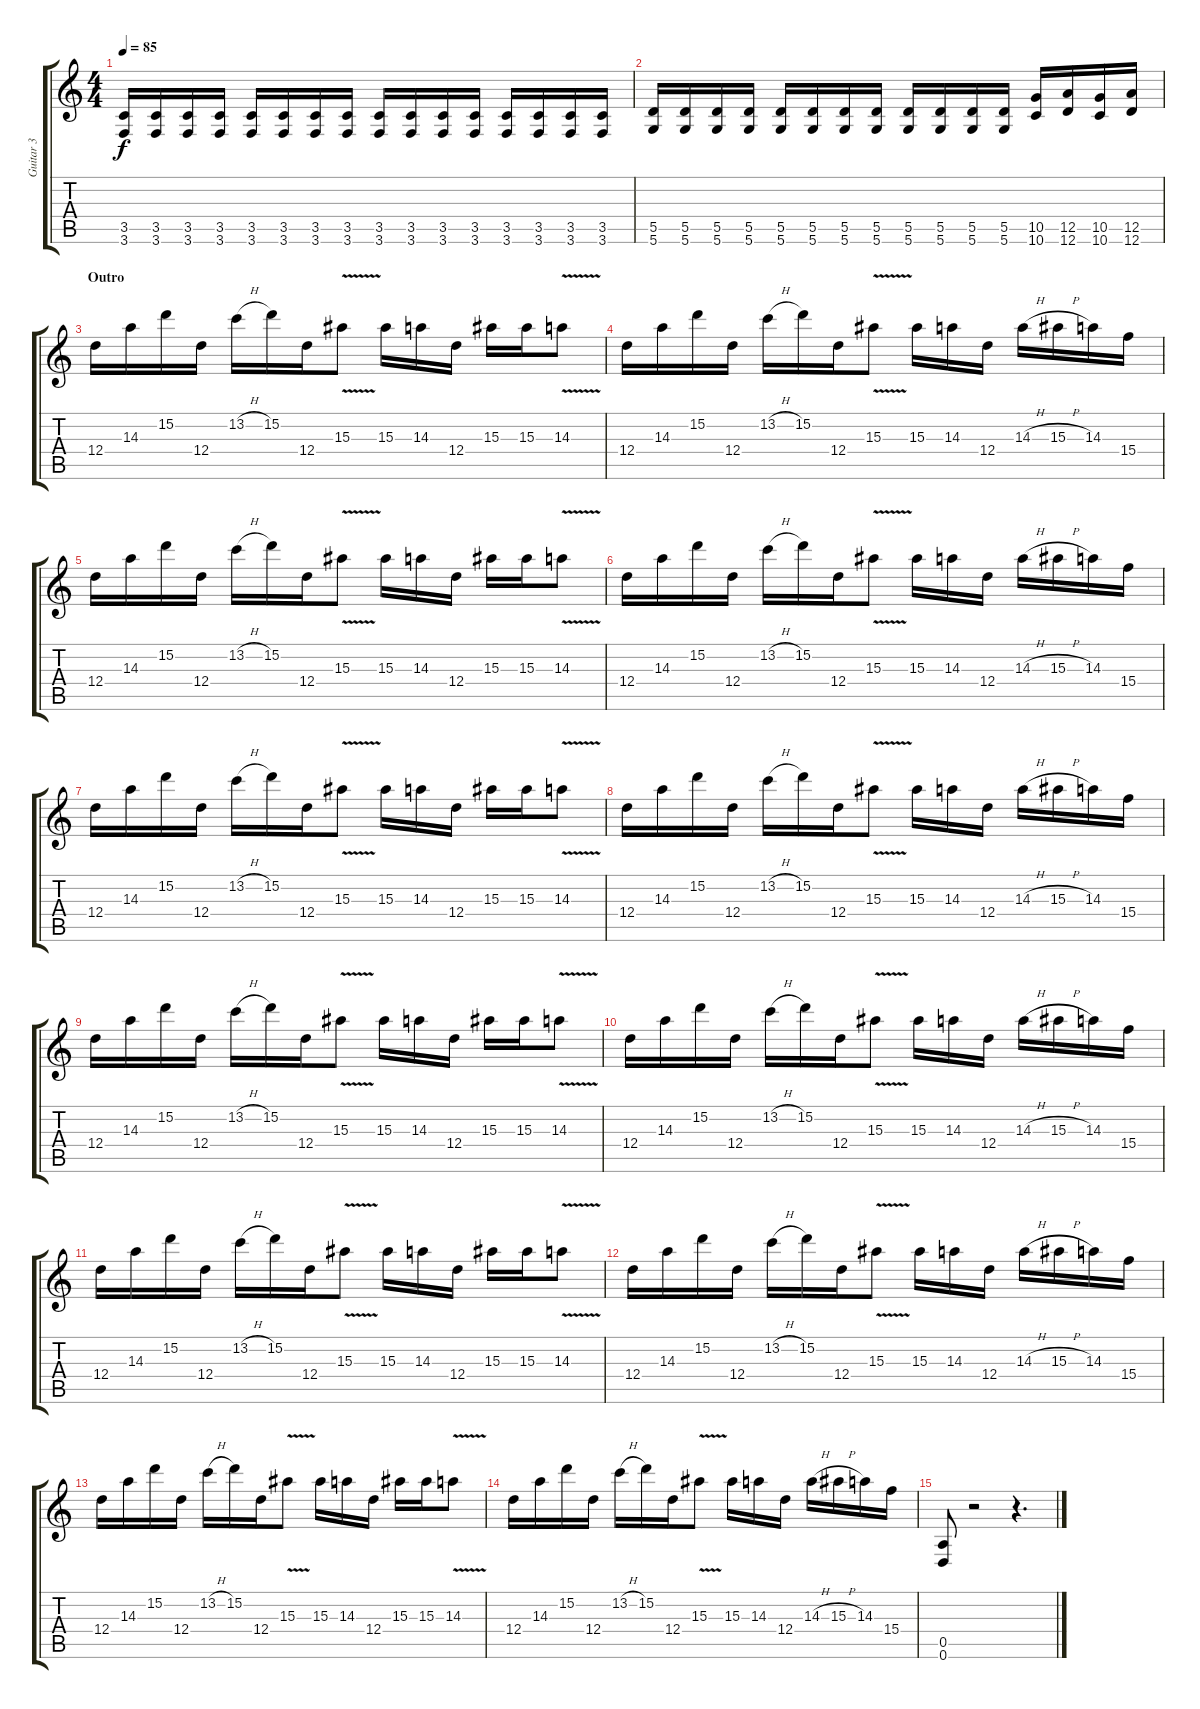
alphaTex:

\track ("Guitar 3" "Guitar 3") {instrument distortionguitar}
\staff {score tabs}
\tuning (E4 B3 G3 D3 A2 D2) {hide}
\ts (4 4)
\tempo 85
\clef g2
\ks c
(3.5 3.6).16{dy f} (3.5 3.6).16 (3.5 3.6).16 (3.5 3.6).16 (3.5 3.6).16 (3.5 3.6).16 (3.5 3.6).16 (3.5 3.6).16 (3.5 3.6).16 (3.5 3.6).16 (3.5 3.6).16 (3.5 3.6).16 (3.5 3.6).16 (3.5 3.6).16 (3.5 3.6).16 (3.5 3.6).16 |
(5.5 5.6).16 (5.5 5.6).16 (5.5 5.6).16 (5.5 5.6).16 (5.5 5.6).16 (5.5 5.6).16 (5.5 5.6).16 (5.5 5.6).16 (5.5 5.6).16 (5.5 5.6).16 (5.5 5.6).16 (5.5 5.6).16 (10.5 10.6).16 (12.5 12.6).16 (10.5 10.6).16 (12.5 12.6).16 |
\section ("" "Outro")
12.4.16 14.3.16 15.2.16 12.4.16 13.2{h}.16 15.2.16 12.4.16 15.3{v}.8 15.3.16 14.3.16 12.4.16 15.3.16 15.3.16 14.3{v}.8 |
12.4.16 14.3.16 15.2.16 12.4.16 13.2{h}.16 15.2.16 12.4.16 15.3{v}.8 15.3.16 14.3.16 12.4.16 14.3{h}.16 15.3{h}.16 14.3.16 15.4.16 |
12.4.16 14.3.16 15.2.16 12.4.16 13.2{h}.16 15.2.16 12.4.16 15.3{v}.8 15.3.16 14.3.16 12.4.16 15.3.16 15.3.16 14.3{v}.8 |
12.4.16 14.3.16 15.2.16 12.4.16 13.2{h}.16 15.2.16 12.4.16 15.3{v}.8 15.3.16 14.3.16 12.4.16 14.3{h}.16 15.3{h}.16 14.3.16 15.4.16 |
12.4.16 14.3.16 15.2.16 12.4.16 13.2{h}.16 15.2.16 12.4.16 15.3{v}.8 15.3.16 14.3.16 12.4.16 15.3.16 15.3.16 14.3{v}.8 |
12.4.16 14.3.16 15.2.16 12.4.16 13.2{h}.16 15.2.16 12.4.16 15.3{v}.8 15.3.16 14.3.16 12.4.16 14.3{h}.16 15.3{h}.16 14.3.16 15.4.16 |
12.4.16 14.3.16 15.2.16 12.4.16 13.2{h}.16 15.2.16 12.4.16 15.3{v}.8 15.3.16 14.3.16 12.4.16 15.3.16 15.3.16 14.3{v}.8 |
12.4.16 14.3.16 15.2.16 12.4.16 13.2{h}.16 15.2.16 12.4.16 15.3{v}.8 15.3.16 14.3.16 12.4.16 14.3{h}.16 15.3{h}.16 14.3.16 15.4.16 |
12.4.16 14.3.16 15.2.16 12.4.16 13.2{h}.16 15.2.16 12.4.16 15.3{v}.8 15.3.16 14.3.16 12.4.16 15.3.16 15.3.16 14.3{v}.8 |
12.4.16 14.3.16 15.2.16 12.4.16 13.2{h}.16 15.2.16 12.4.16 15.3{v}.8 15.3.16 14.3.16 12.4.16 14.3{h}.16 15.3{h}.16 14.3.16 15.4.16 |
12.4.16 14.3.16 15.2.16 12.4.16 13.2{h}.16 15.2.16 12.4.16 15.3{v}.8 15.3.16 14.3.16 12.4.16 15.3.16 15.3.16 14.3{v}.8 |
12.4.16 14.3.16 15.2.16 12.4.16 13.2{h}.16 15.2.16 12.4.16 15.3{v}.8 15.3.16 14.3.16 12.4.16 14.3{h}.16 15.3{h}.16 14.3.16 15.4.16 |
(0.5 0.6).8 r.2 r.4{d}
